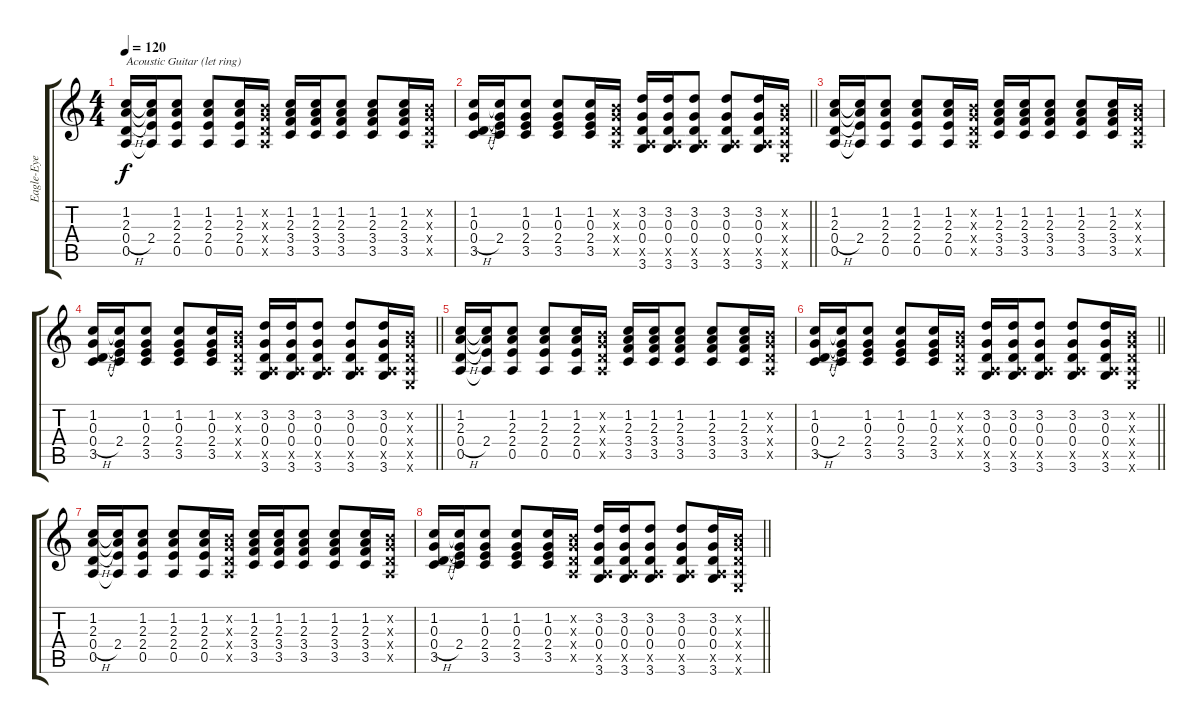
\track ("Eagle-Eye Cherry Guitar" "Eagle-Eye ") {instrument electricguitarmuted}
\staff {score tabs}
\tuning (E4 B3 G3 D3 A2 E2) {hide}
\ts (4 4)
\tempo 120
\clef g2
\ks c
(1.2 2.3 0.4{h} 0.5).16{txt "Acoustic Guitar (let ring)" dy f volume 5} (1.2{t} 2.3{t} 2.4 0.5{t}).16 (1.2 2.3 2.4 0.5).8 (1.2 2.3 2.4 0.5).8 (1.2 2.3 2.4 0.5).16 (0.2{x} 0.3{x} 0.4{x} 0.5{x}).16 (1.2 2.3 3.4 3.5).16 (1.2 2.3 3.4 3.5).16 (1.2 2.3 3.4 3.5).8 (1.2 2.3 3.4 3.5).8 (1.2 2.3 3.4 3.5).16 (0.2{x} 0.3{x} 0.4{x} 0.5{x}).16 |
\barLineRight lightlight
(1.2 0.3 0.4{h} 3.5).16 (1.2{t} 0.3{t} 2.4 3.5{t}).16 (1.2 0.3 2.4 3.5).8 (1.2 0.3 2.4 3.5).8 (1.2 0.3 2.4 3.5).16 (0.2{x} 0.3{x} 0.4{x} 0.5{x}).16 (3.2 0.3 0.4 0.5{x} 3.6).16 (3.2 0.3 0.4 0.5{x} 3.6).16 (3.2 0.3 0.4 0.5{x} 3.6).8 (3.2 0.3 0.4 0.5{x} 3.6).8 (3.2 0.3 0.4 0.5{x} 3.6).16 (0.2{x} 0.3{x} 0.4{x} 0.5{x} 0.6{x}).16 |
(1.2 2.3 0.4{h} 0.5).16 (1.2{t} 2.3{t} 2.4 0.5{t}).16 (1.2 2.3 2.4 0.5).8 (1.2 2.3 2.4 0.5).8 (1.2 2.3 2.4 0.5).16 (0.2{x} 0.3{x} 0.4{x} 0.5{x}).16 (1.2 2.3 3.4 3.5).16 (1.2 2.3 3.4 3.5).16 (1.2 2.3 3.4 3.5).8 (1.2 2.3 3.4 3.5).8 (1.2 2.3 3.4 3.5).16 (0.2{x} 0.3{x} 0.4{x} 0.5{x}).16 |
\barLineRight lightlight
(1.2 0.3 0.4{h} 3.5).16 (1.2{t} 0.3{t} 2.4 3.5{t}).16 (1.2 0.3 2.4 3.5).8 (1.2 0.3 2.4 3.5).8 (1.2 0.3 2.4 3.5).16 (0.2{x} 0.3{x} 0.4{x} 0.5{x}).16 (3.2 0.3 0.4 0.5{x} 3.6).16 (3.2 0.3 0.4 0.5{x} 3.6).16 (3.2 0.3 0.4 0.5{x} 3.6).8 (3.2 0.3 0.4 0.5{x} 3.6).8 (3.2 0.3 0.4 0.5{x} 3.6).16 (0.2{x} 0.3{x} 0.4{x} 0.5{x} 0.6{x}).16 |
(1.2 2.3 0.4{h} 0.5).16{volume 0} (1.2{t} 2.3{t} 2.4 0.5{t}).16 (1.2 2.3 2.4 0.5).8 (1.2 2.3 2.4 0.5).8 (1.2 2.3 2.4 0.5).16 (0.2{x} 0.3{x} 0.4{x} 0.5{x}).16 (1.2 2.3 3.4 3.5).16 (1.2 2.3 3.4 3.5).16 (1.2 2.3 3.4 3.5).8 (1.2 2.3 3.4 3.5).8 (1.2 2.3 3.4 3.5).16 (0.2{x} 0.3{x} 0.4{x} 0.5{x}).16 |
\barLineRight lightlight
(1.2 0.3 0.4{h} 3.5).16 (1.2{t} 0.3{t} 2.4 3.5{t}).16 (1.2 0.3 2.4 3.5).8 (1.2 0.3 2.4 3.5).8 (1.2 0.3 2.4 3.5).16 (0.2{x} 0.3{x} 0.4{x} 0.5{x}).16 (3.2 0.3 0.4 0.5{x} 3.6).16 (3.2 0.3 0.4 0.5{x} 3.6).16 (3.2 0.3 0.4 0.5{x} 3.6).8 (3.2 0.3 0.4 0.5{x} 3.6).8 (3.2 0.3 0.4 0.5{x} 3.6).16 (0.2{x} 0.3{x} 0.4{x} 0.5{x} 0.6{x}).16 |
(1.2 2.3 0.4{h} 0.5).16 (1.2{t} 2.3{t} 2.4 0.5{t}).16 (1.2 2.3 2.4 0.5).8 (1.2 2.3 2.4 0.5).8 (1.2 2.3 2.4 0.5).16 (0.2{x} 0.3{x} 0.4{x} 0.5{x}).16 (1.2 2.3 3.4 3.5).16 (1.2 2.3 3.4 3.5).16 (1.2 2.3 3.4 3.5).8 (1.2 2.3 3.4 3.5).8 (1.2 2.3 3.4 3.5).16 (0.2{x} 0.3{x} 0.4{x} 0.5{x}).16 |
\barLineRight lightlight
(1.2 0.3 0.4{h} 3.5).16 (1.2{t} 0.3{t} 2.4 3.5{t}).16 (1.2 0.3 2.4 3.5).8 (1.2 0.3 2.4 3.5).8 (1.2 0.3 2.4 3.5).16 (0.2{x} 0.3{x} 0.4{x} 0.5{x}).16 (3.2 0.3 0.4 0.5{x} 3.6).16 (3.2 0.3 0.4 0.5{x} 3.6).16 (3.2 0.3 0.4 0.5{x} 3.6).8 (3.2 0.3 0.4 0.5{x} 3.6).8 (3.2 0.3 0.4 0.5{x} 3.6).16 (0.2{x} 0.3{x} 0.4{x} 0.5{x} 0.6{x}).16
